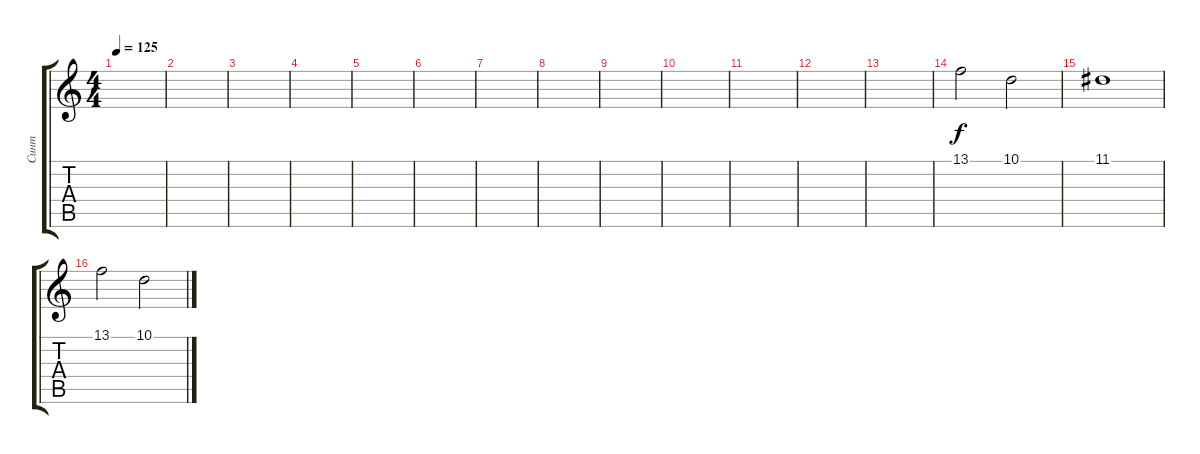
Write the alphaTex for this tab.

\track ("Синт" "Синт") {instrument pad2warm}
\staff {score tabs}
\tuning (E4 B3 G3 D3 A2 E2) {hide}
\ts (4 4)
\tempo 125
\clef g2
\ks c
|
|
|
|
|
|
|
|
|
|
|
|
|
13.1.2 10.1.2 |
11.1.1 |
13.1.2 10.1.2
